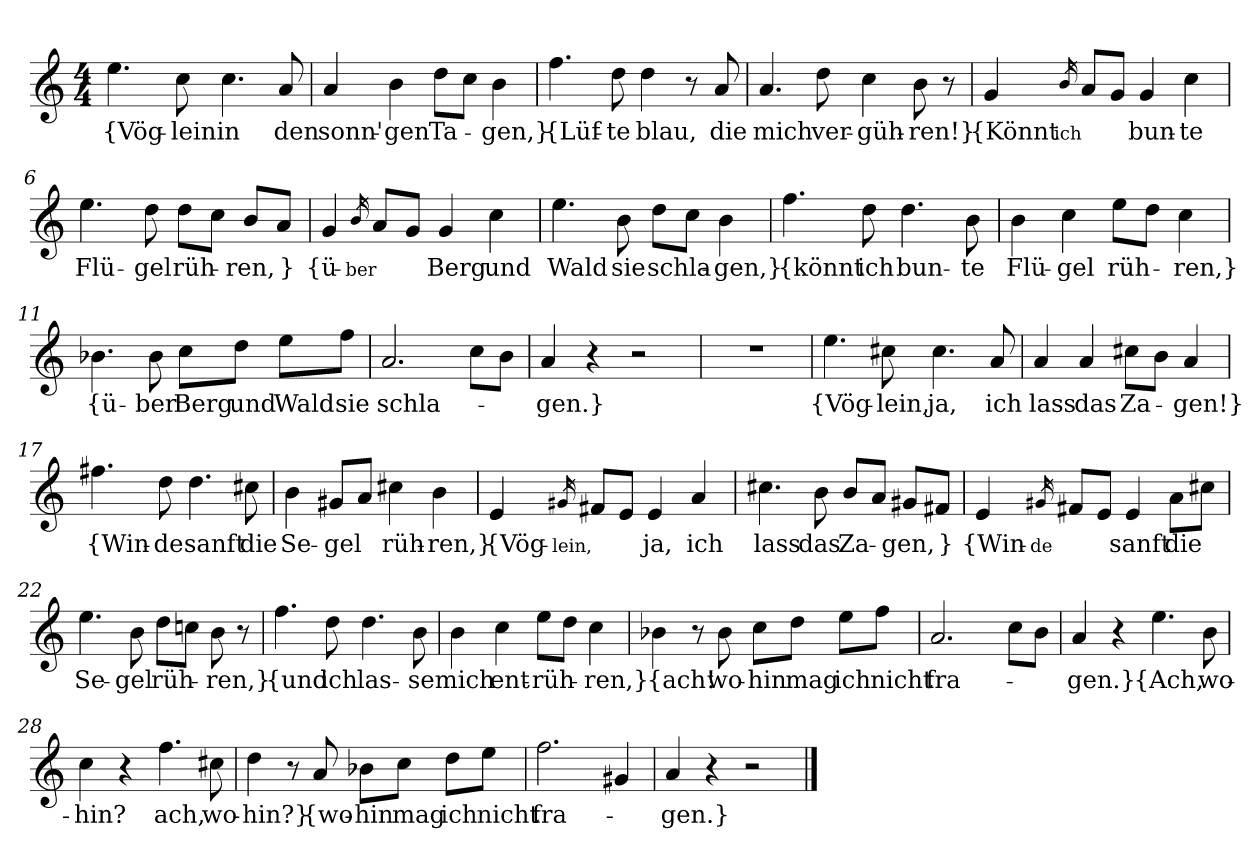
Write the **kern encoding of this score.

**kern	**text
*part1	*part1
*staff1	*staff1
*clefG2	*
*k[]	*
*M4/4	*
*MM60	*
=1	=1
4.ee	{Vög-
8cc	-lein
4.cc	in
8a	den
=2	=2
4a	sonn'-
4b	-gen
8dd\L	Ta-
8cc\J	.
4b	-gen,}
=3	=3
4.ff	{Lüf-
8dd	-te
4dd	blau,
8r	.
8a	die
=4	=4
4.a	mich
8dd	ver-
4cc	-güh-
8b	-ren!}
8r	.
=5	=5
4g	{Könnt
16qb	ich
8a/L	.
8g/J	.
4g	bun-
4cc	-te
=6	=6
4.ee	Flü-
8dd	-gel
8dd\L	rüh-
8cc\J	.
8b/L	-ren,
8a/J	}
=7	=7
4g	{ü-
16qb	-ber
8a/L	.
8g/J	.
4g	Berg
4cc	und
=8	=8
4.ee	Wald
8b	sie
8dd\L	schla-
8cc\J	.
4b	-gen,}
=9	=9
4.ff	{könnt
8dd	ich
4.dd	bun-
8b	-te
=10	=10
4b	Flü-
4cc	-gel
8ee\L	rüh-
8dd\J	.
4cc	-ren,}
=11	=11
4.b-X	{ü-
8b-	-ber
8cc\L	Berg
8dd\J	und
8ee\L	Wald
8ff\J	sie
=12	=12
2.a	schla-
8cc\L	.
8b\J	.
=13	=13
4a	-gen.}
4r	.
2r	.
=14	=14
1r	.
=15	=15
4.ee	{Vög-
8cc#X	-lein,
4.cc#	ja,
8a	ich
=16	=16
4a	lass
4a	das
8cc#X\L	Za-
8b\J	.
4a	-gen!}
=17	=17
4.ff#X	{Win-
8dd	-de
4.dd	sanft
8cc#X	die
=18	=18
4b	Se-
8g#X/L	-gel
8a/J	.
4cc#X	rüh-
4b	-ren,}
=19	=19
4e	{Vög-
16qg#X	-lein,
8f#X/L	.
8e/J	.
4e	ja,
4a	ich
=20	=20
4.cc#X	lass
8b	das
8b/L	Za-
8a/J	.
8g#X/L	-gen,
8f#X/J	}
=21	=21
4e	{Win-
16qg#X	-de
8f#X/L	.
8e/J	.
4e	sanft
8a\L	die
8cc#X\J	.
=22	=22
4.ee	Se-
8b	-gel
8dd\L	rüh-
8ccn\J	.
8b	-ren,}
8r	.
=23	=23
4.ff	{und
8dd	ich
4.dd	las-
8b	-se
=24	=24
4b	mich
4cc	ent-
8ee\L	-rüh-
8dd\J	.
4cc	-ren,}
=25	=25
4b-X	{ach!
8r	.
8b-	wo-
8cc\L	-hin
8dd\J	mag
8ee\L	ich
8ff\J	nicht
=26	=26
2.a	fra-
8cc\L	.
8b\J	.
=27	=27
4a	-gen.}
4r	.
4.ee	{Ach,
8b	wo-
=28	=28
4cc	hin?
4r	.
4.ff	ach,
8cc#X	wo-
=29	=29
4dd	-hin?}
8r	.
8a	{wo-
8b-X\L	-hin
8cc\J	mag
8dd\L	ich
8ee\J	nicht
=30	=30
2.ff	fra-
4g#X	.
=31	=31
4a	-gen.}
4r	.
2r	.
==	==
*-	*-
